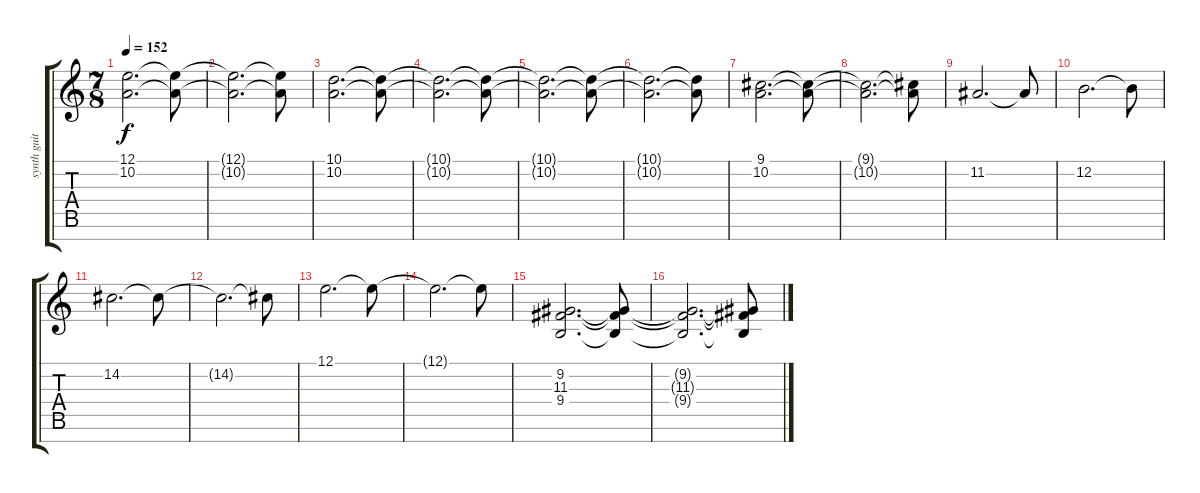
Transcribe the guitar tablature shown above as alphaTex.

\track ("synth guitar" "synth guit") {instrument lead6voice}
\staff {score tabs}
\tuning (E4 B3 G3 D3 A2 E2 B1) {hide}
\ts (7 8)
\tempo 152
\clef g2
\ks c
(12.1{t} 10.2{t}).2{d dy f} (12.1{t} 10.2{t}).8 |
(12.1{t} 10.2{t}).2{d} (12.1{t} 10.2{t}).8 |
(10.1 10.2).2{d} (10.1{t} 10.2{t}).8 |
(10.1{t} 10.2{t}).2{d} (10.1{t} 10.2{t}).8 |
(10.1{t} 10.2{t}).2{d} (10.1{t} 10.2{t}).8 |
(10.1{t} 10.2{t}).2{d} (10.1{t} 10.2{t}).8 |
(9.1 10.2).2{d} (9.1{t} 10.2{t}).8 |
(9.1{t} 10.2{t}).2{d} (9.1{t} 10.2{t}).8 |
11.2.2{d} 11.2{t}.8 |
12.2.2{d} 12.2{t}.8 |
14.2.2{d} 14.2{t}.8 |
14.2{t}.2{d} 14.2{t}.8 |
12.1.2{d} 12.1{t}.8 |
12.1{t}.2{d} 12.1{t}.8 |
(9.2 11.3 9.4).2{d} (9.2{t} 11.3{t} 9.4{t}).8 |
(9.2{t} 11.3{t} 9.4{t}).2{d} (9.2{t} 11.3{t} 9.4{t}).8
